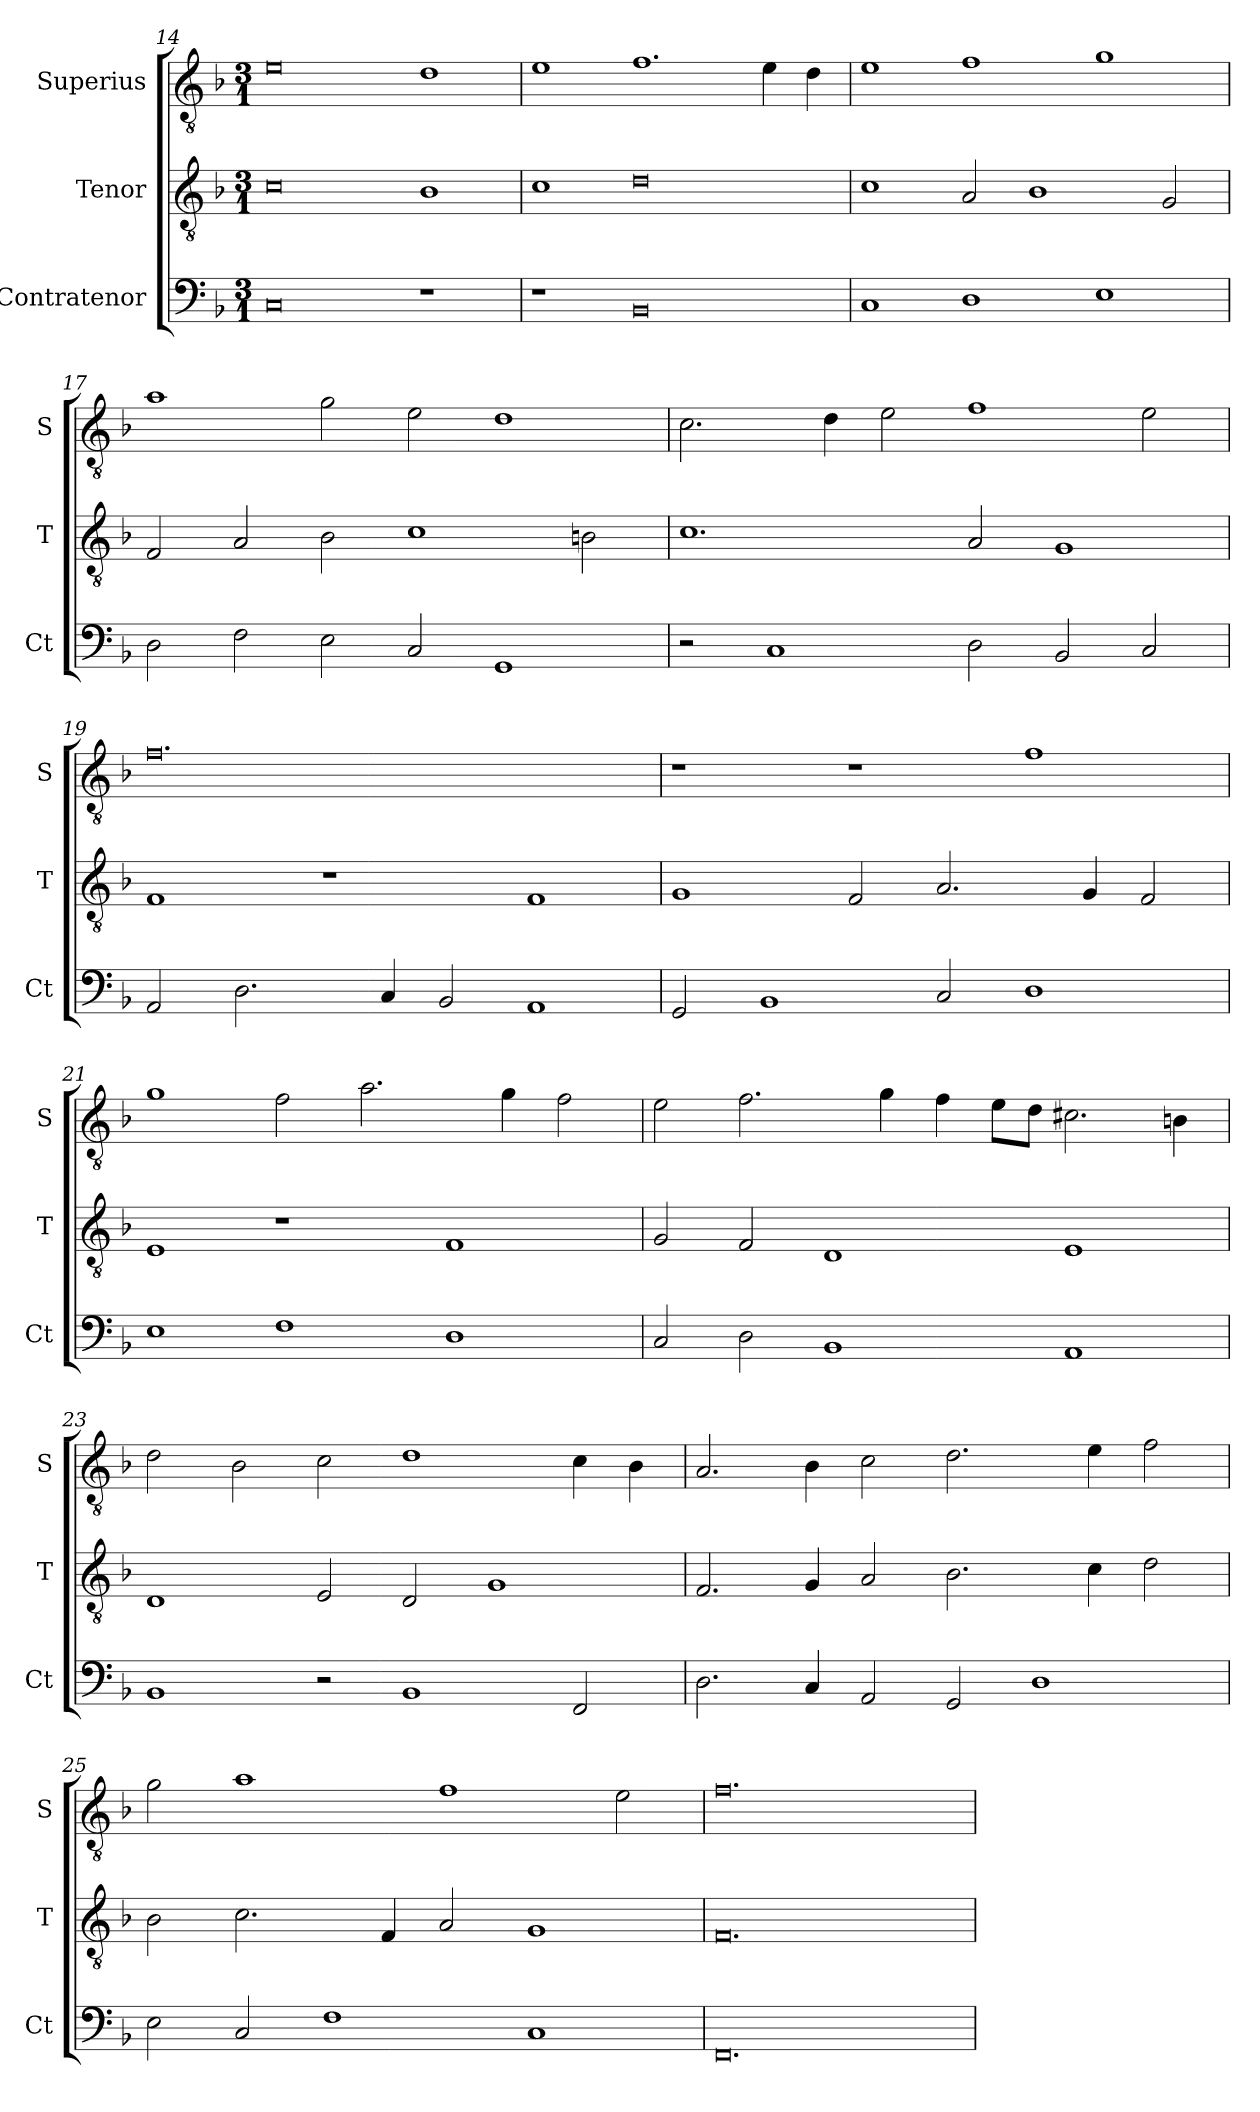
**kern	**kern	**kern
*part3	*part2	*part1
*staff3	*staff2	*staff1
*I"Contratenor	*I"Tenor	*I"Superius
*I'Ct	*I'T	*I'S
*clefF4	*clefGv2	*clefGv2
*k[b-]	*k[b-]	*k[b-]
*M3/1	*M3/1	*M3/1
=14	=14	=14
0C	0c	0e
1r	1B-	1d
=15	=15	=15
1r	1c	1e
0BB-	0d	1.f
.	.	4e
.	.	4d
=16	=16	=16
1C	1c	1e
1D	2A	1f
.	1B-	.
1E	.	1g
.	2G	.
=17	=17	=17
2D	2F	1a
2F	2A	.
2E	2B-	2g
2C	1c	2e
1GG	.	1d
.	2Bn	.
=18	=18	=18
2r	1.c	2.c
1C	.	.
.	.	4d
.	.	2e
2D	2A	1f
2BB-	1G	.
2C	.	2e
=19	=19	=19
2AA	1F	0.f
2.D	.	.
.	1r	.
4C	.	.
2BB-	.	.
1AA	1F	.
=20	=20	=20
2GG	1G	1r
1BB-	.	.
.	2F	1r
2C	2.A	.
1D	.	1f
.	4G	.
.	2F	.
=21	=21	=21
1E	1E	1g
1F	1r	2f
.	.	2.a
1D	1F	.
.	.	4g
.	.	2f
=22	=22	=22
2C	2G	2e
2D	2F	2.f
1BB-	1D	.
.	.	4g
.	.	4f
.	.	8eL
.	.	8dJ
1AA	1E	2.c#X
.	.	4Bn
=23	=23	=23
1BB-	1D	2d
.	.	2B-
2r	2E	2c
1BB-	2D	1d
.	1G	.
2FF	.	4c
.	.	4B-
=24	=24	=24
2.D	2.F	2.A
4C	4G	4B-
2AA	2A	2c
2GG	2.B-	2.d
1D	.	.
.	4c	4e
.	2d	2f
=25	=25	=25
2E	2B-	2g
2C	2.c	1a
1F	.	.
.	4F	.
.	2A	1f
1C	1G	.
.	.	2e
=26	=26	=26
0.FF	0.F	0.f
=	=	=
*-	*-	*-
